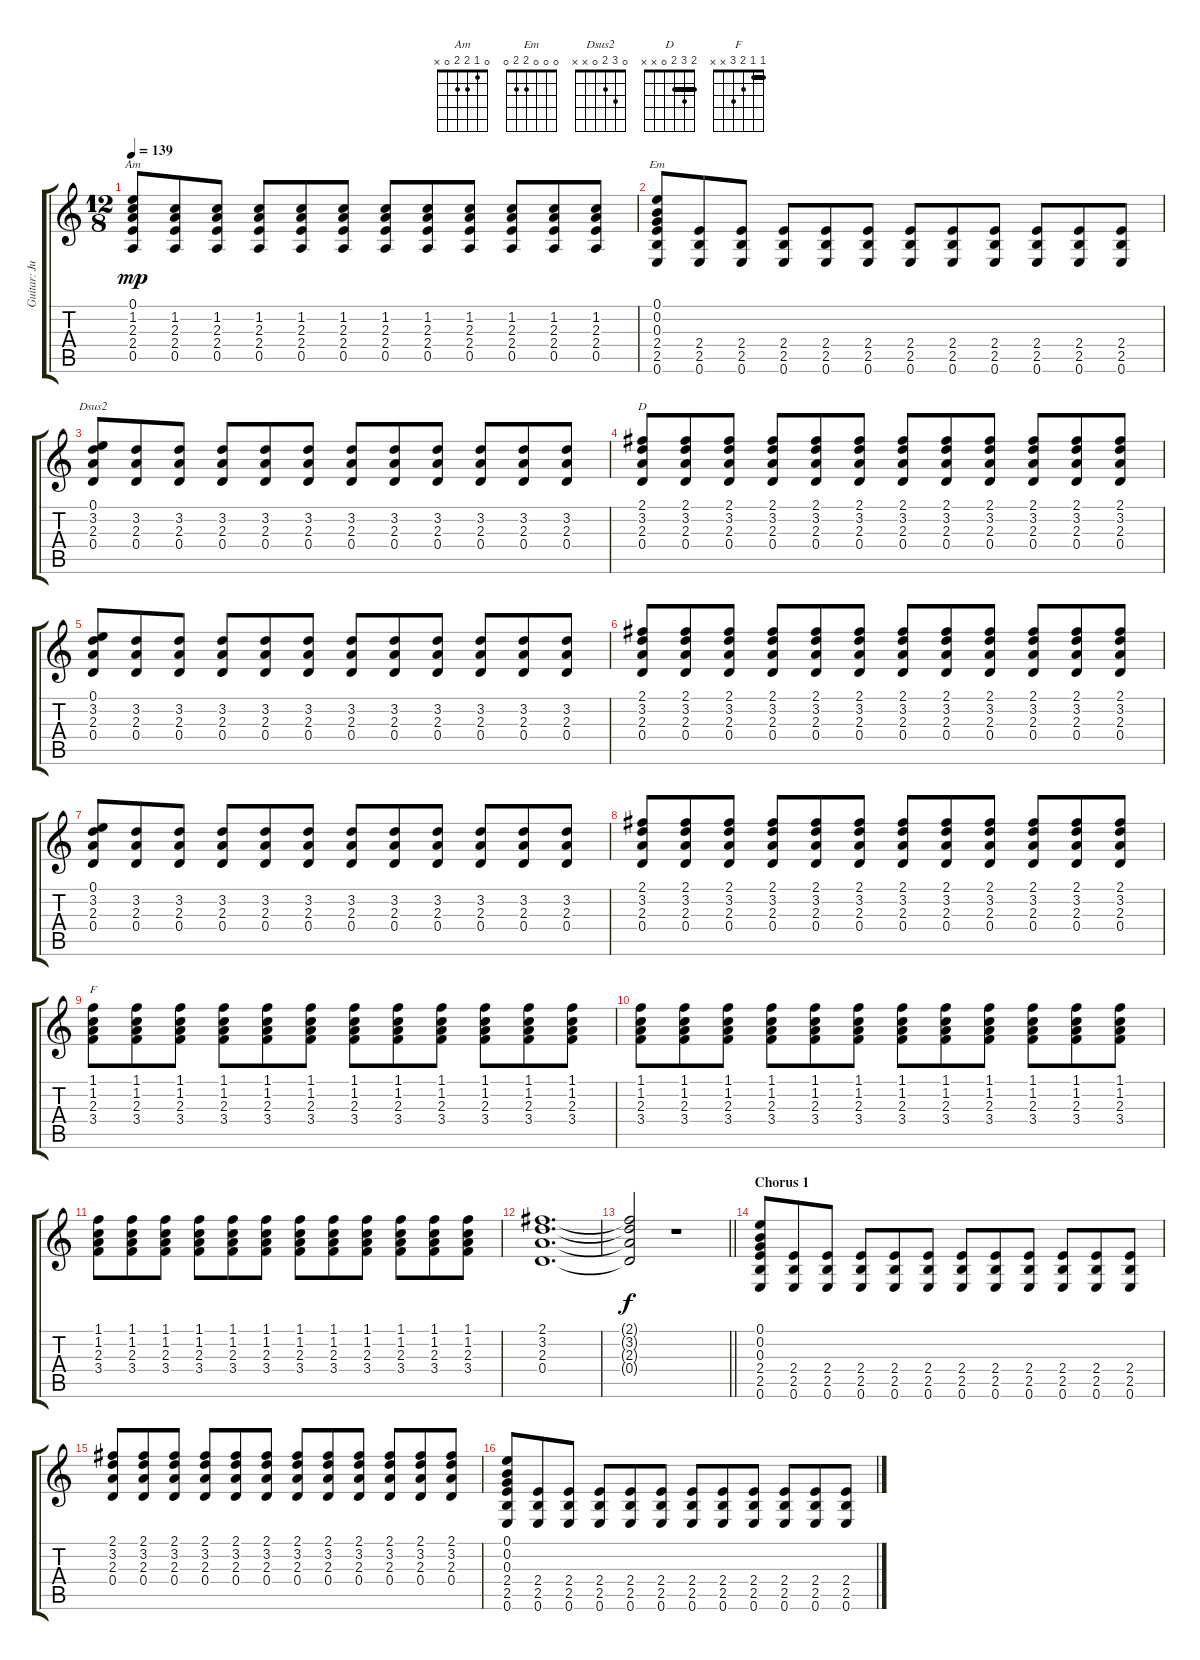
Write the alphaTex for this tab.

\track ("Guitar: Justin Hayward" "Guitar: Ju") {instrument distortionguitar}
\staff {score tabs}
\tuning (E4 B3 G3 D3 A2 E2) {hide}
\chord ("Am" 0 1 2 2 0 x)
\chord ("Em" 0 0 0 2 2 0)
\chord ("Dsus2" 0 3 2 0 x x)
\chord ("D" 2 3 2 0 x x) {barre 2}
\chord ("F" 1 1 2 3 x x) {barre 1}
\ts (12 8)
\tempo 139
\clef g2
\ks c
(0.1 1.2 2.3 2.4 0.5).8{ch "Am" dy mp} (1.2 2.3 2.4 0.5).8 (1.2 2.3 2.4 0.5).8 (1.2 2.3 2.4 0.5).8 (1.2 2.3 2.4 0.5).8 (1.2 2.3 2.4 0.5).8 (1.2 2.3 2.4 0.5).8 (1.2 2.3 2.4 0.5).8 (1.2 2.3 2.4 0.5).8 (1.2 2.3 2.4 0.5).8 (1.2 2.3 2.4 0.5).8 (1.2 2.3 2.4 0.5).8 |
(0.1 0.2 0.3 2.4 2.5 0.6).8{ch "Em"} (2.4 2.5 0.6).8 (2.4 2.5 0.6).8 (2.4 2.5 0.6).8 (2.4 2.5 0.6).8 (2.4 2.5 0.6).8 (2.4 2.5 0.6).8 (2.4 2.5 0.6).8 (2.4 2.5 0.6).8 (2.4 2.5 0.6).8 (2.4 2.5 0.6).8 (2.4 2.5 0.6).8 |
(0.1 3.2 2.3 0.4).8{ch "Dsus2"} (3.2 2.3 0.4).8 (3.2 2.3 0.4).8 (3.2 2.3 0.4).8 (3.2 2.3 0.4).8 (3.2 2.3 0.4).8 (3.2 2.3 0.4).8 (3.2 2.3 0.4).8 (3.2 2.3 0.4).8 (3.2 2.3 0.4).8 (3.2 2.3 0.4).8 (3.2 2.3 0.4).8 |
(2.1 3.2 2.3 0.4).8{ch "D"} (2.1 3.2 2.3 0.4).8 (2.1 3.2 2.3 0.4).8 (2.1 3.2 2.3 0.4).8 (2.1 3.2 2.3 0.4).8 (2.1 3.2 2.3 0.4).8 (2.1 3.2 2.3 0.4).8 (2.1 3.2 2.3 0.4).8 (2.1 3.2 2.3 0.4).8 (2.1 3.2 2.3 0.4).8 (2.1 3.2 2.3 0.4).8 (2.1 3.2 2.3 0.4).8 |
(0.1 3.2 2.3 0.4).8 (3.2 2.3 0.4).8 (3.2 2.3 0.4).8 (3.2 2.3 0.4).8 (3.2 2.3 0.4).8 (3.2 2.3 0.4).8 (3.2 2.3 0.4).8 (3.2 2.3 0.4).8 (3.2 2.3 0.4).8 (3.2 2.3 0.4).8 (3.2 2.3 0.4).8 (3.2 2.3 0.4).8 |
(2.1 3.2 2.3 0.4).8 (2.1 3.2 2.3 0.4).8 (2.1 3.2 2.3 0.4).8 (2.1 3.2 2.3 0.4).8 (2.1 3.2 2.3 0.4).8 (2.1 3.2 2.3 0.4).8 (2.1 3.2 2.3 0.4).8 (2.1 3.2 2.3 0.4).8 (2.1 3.2 2.3 0.4).8 (2.1 3.2 2.3 0.4).8 (2.1 3.2 2.3 0.4).8 (2.1 3.2 2.3 0.4).8 |
(0.1 3.2 2.3 0.4).8 (3.2 2.3 0.4).8 (3.2 2.3 0.4).8 (3.2 2.3 0.4).8 (3.2 2.3 0.4).8 (3.2 2.3 0.4).8 (3.2 2.3 0.4).8 (3.2 2.3 0.4).8 (3.2 2.3 0.4).8 (3.2 2.3 0.4).8 (3.2 2.3 0.4).8 (3.2 2.3 0.4).8 |
(2.1 3.2 2.3 0.4).8 (2.1 3.2 2.3 0.4).8 (2.1 3.2 2.3 0.4).8 (2.1 3.2 2.3 0.4).8 (2.1 3.2 2.3 0.4).8 (2.1 3.2 2.3 0.4).8 (2.1 3.2 2.3 0.4).8 (2.1 3.2 2.3 0.4).8 (2.1 3.2 2.3 0.4).8 (2.1 3.2 2.3 0.4).8 (2.1 3.2 2.3 0.4).8 (2.1 3.2 2.3 0.4).8 |
(1.1 1.2 2.3 3.4).8{ch "F"} (1.1 1.2 2.3 3.4).8 (1.1 1.2 2.3 3.4).8 (1.1 1.2 2.3 3.4).8 (1.1 1.2 2.3 3.4).8 (1.1 1.2 2.3 3.4).8 (1.1 1.2 2.3 3.4).8 (1.1 1.2 2.3 3.4).8 (1.1 1.2 2.3 3.4).8 (1.1 1.2 2.3 3.4).8 (1.1 1.2 2.3 3.4).8 (1.1 1.2 2.3 3.4).8 |
(1.1 1.2 2.3 3.4).8 (1.1 1.2 2.3 3.4).8 (1.1 1.2 2.3 3.4).8 (1.1 1.2 2.3 3.4).8 (1.1 1.2 2.3 3.4).8 (1.1 1.2 2.3 3.4).8 (1.1 1.2 2.3 3.4).8 (1.1 1.2 2.3 3.4).8 (1.1 1.2 2.3 3.4).8 (1.1 1.2 2.3 3.4).8 (1.1 1.2 2.3 3.4).8 (1.1 1.2 2.3 3.4).8 |
(1.1 1.2 2.3 3.4).8 (1.1 1.2 2.3 3.4).8 (1.1 1.2 2.3 3.4).8 (1.1 1.2 2.3 3.4).8 (1.1 1.2 2.3 3.4).8 (1.1 1.2 2.3 3.4).8 (1.1 1.2 2.3 3.4).8 (1.1 1.2 2.3 3.4).8 (1.1 1.2 2.3 3.4).8 (1.1 1.2 2.3 3.4).8 (1.1 1.2 2.3 3.4).8 (1.1 1.2 2.3 3.4).8 |
(2.1 3.2 2.3 0.4).1{d} |
\barLineRight lightlight
(2.1{t} 3.2{t} 2.3{t} 0.4{t}).2{dy f} r.1 |
\section ("" "Chorus 1")
(0.1 0.2 0.3 2.4 2.5 0.6).8 (2.4 2.5 0.6).8 (2.4 2.5 0.6).8 (2.4 2.5 0.6).8 (2.4 2.5 0.6).8 (2.4 2.5 0.6).8 (2.4 2.5 0.6).8 (2.4 2.5 0.6).8 (2.4 2.5 0.6).8 (2.4 2.5 0.6).8 (2.4 2.5 0.6).8 (2.4 2.5 0.6).8 |
(2.1 3.2 2.3 0.4).8 (2.1 3.2 2.3 0.4).8 (2.1 3.2 2.3 0.4).8 (2.1 3.2 2.3 0.4).8 (2.1 3.2 2.3 0.4).8 (2.1 3.2 2.3 0.4).8 (2.1 3.2 2.3 0.4).8 (2.1 3.2 2.3 0.4).8 (2.1 3.2 2.3 0.4).8 (2.1 3.2 2.3 0.4).8 (2.1 3.2 2.3 0.4).8 (2.1 3.2 2.3 0.4).8 |
(0.1 0.2 0.3 2.4 2.5 0.6).8 (2.4 2.5 0.6).8 (2.4 2.5 0.6).8 (2.4 2.5 0.6).8 (2.4 2.5 0.6).8 (2.4 2.5 0.6).8 (2.4 2.5 0.6).8 (2.4 2.5 0.6).8 (2.4 2.5 0.6).8 (2.4 2.5 0.6).8 (2.4 2.5 0.6).8 (2.4 2.5 0.6).8
